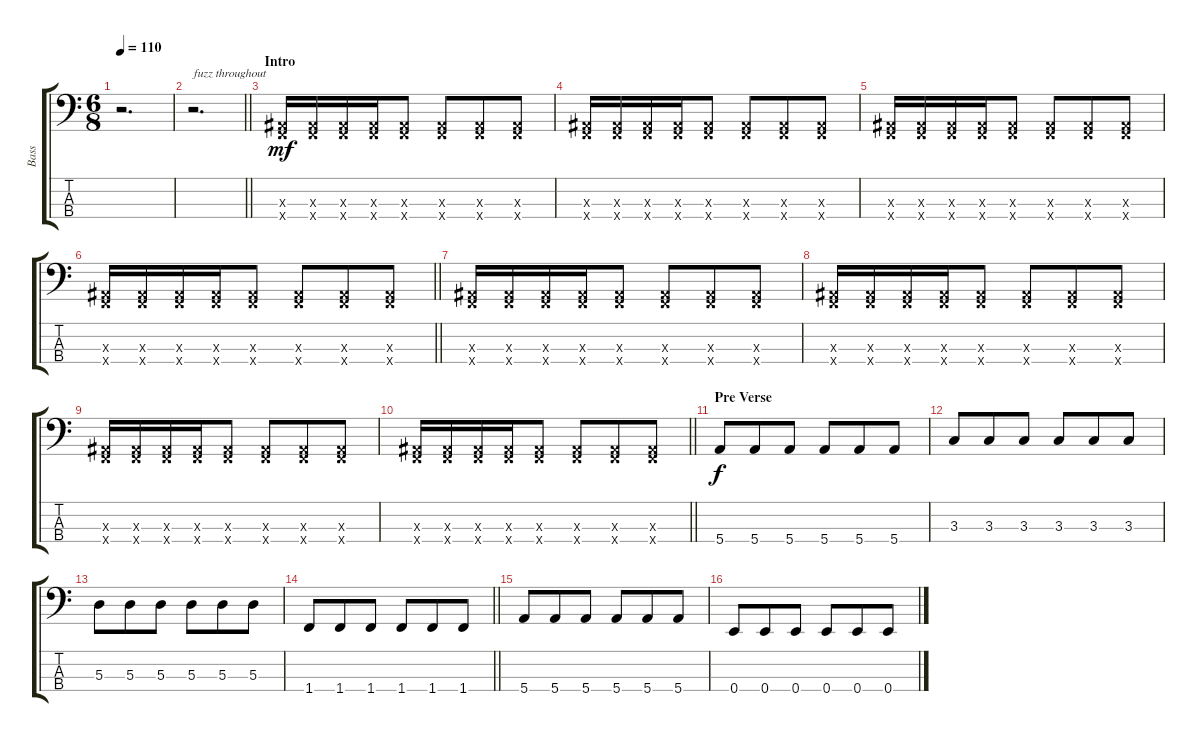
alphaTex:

\track ("Bass" "Bass") {instrument electricbassfinger}
\staff {score tabs}
\tuning (G2 D2 A1 E1) {hide}
\ts (6 8)
\section ("" "")
\tempo 110
\clef f4
\ks c
r.2{d dy mf instrument electricbassfinger} |
\barLineRight lightlight
r.2{d txt "fuzz throughout" instrument lead2sawtooth} |
\section ("" "Intro")
(1.3{x} 1.4{x}).16 (1.3{x} 1.4{x}).16 (1.3{x} 1.4{x}).16 (1.3{x} 1.4{x}).16 (1.3{x} 1.4{x}).8 (1.3{x} 1.4{x}).8 (1.3{x} 1.4{x}).8 (1.3{x} 1.4{x}).8 |
(1.3{x} 1.4{x}).16 (1.3{x} 1.4{x}).16 (1.3{x} 1.4{x}).16 (1.3{x} 1.4{x}).16 (1.3{x} 1.4{x}).8 (1.3{x} 1.4{x}).8 (1.3{x} 1.4{x}).8 (1.3{x} 1.4{x}).8 |
(1.3{x} 1.4{x}).16 (1.3{x} 1.4{x}).16 (1.3{x} 1.4{x}).16 (1.3{x} 1.4{x}).16 (1.3{x} 1.4{x}).8 (1.3{x} 1.4{x}).8 (1.3{x} 1.4{x}).8 (1.3{x} 1.4{x}).8 |
\barLineRight lightlight
(1.3{x} 1.4{x}).16 (1.3{x} 1.4{x}).16 (1.3{x} 1.4{x}).16 (1.3{x} 1.4{x}).16 (1.3{x} 1.4{x}).8 (1.3{x} 1.4{x}).8 (1.3{x} 1.4{x}).8 (1.3{x} 1.4{x}).8 |
\section ("" "")
(1.3{x} 1.4{x}).16 (1.3{x} 1.4{x}).16 (1.3{x} 1.4{x}).16 (1.3{x} 1.4{x}).16 (1.3{x} 1.4{x}).8 (1.3{x} 1.4{x}).8 (1.3{x} 1.4{x}).8 (1.3{x} 1.4{x}).8 |
(1.3{x} 1.4{x}).16 (1.3{x} 1.4{x}).16 (1.3{x} 1.4{x}).16 (1.3{x} 1.4{x}).16 (1.3{x} 1.4{x}).8 (1.3{x} 1.4{x}).8 (1.3{x} 1.4{x}).8 (1.3{x} 1.4{x}).8 |
(1.3{x} 1.4{x}).16 (1.3{x} 1.4{x}).16 (1.3{x} 1.4{x}).16 (1.3{x} 1.4{x}).16 (1.3{x} 1.4{x}).8 (1.3{x} 1.4{x}).8 (1.3{x} 1.4{x}).8 (1.3{x} 1.4{x}).8 |
\barLineRight lightlight
(1.3{x} 1.4{x}).16 (1.3{x} 1.4{x}).16 (1.3{x} 1.4{x}).16 (1.3{x} 1.4{x}).16 (1.3{x} 1.4{x}).8 (1.3{x} 1.4{x}).8 (1.3{x} 1.4{x}).8 (1.3{x} 1.4{x}).8 |
\section ("" "Pre Verse")
5.4.8{dy f} 5.4.8 5.4.8 5.4.8 5.4.8 5.4.8 |
3.3.8 3.3.8 3.3.8 3.3.8 3.3.8 3.3.8 |
5.3.8 5.3.8 5.3.8 5.3.8 5.3.8 5.3.8 |
\barLineRight lightlight
1.4.8 1.4.8 1.4.8 1.4.8 1.4.8 1.4.8 |
\section ("" "")
5.4.8 5.4.8 5.4.8 5.4.8 5.4.8 5.4.8 |
0.4.8 0.4.8 0.4.8 0.4.8 0.4.8 0.4.8
